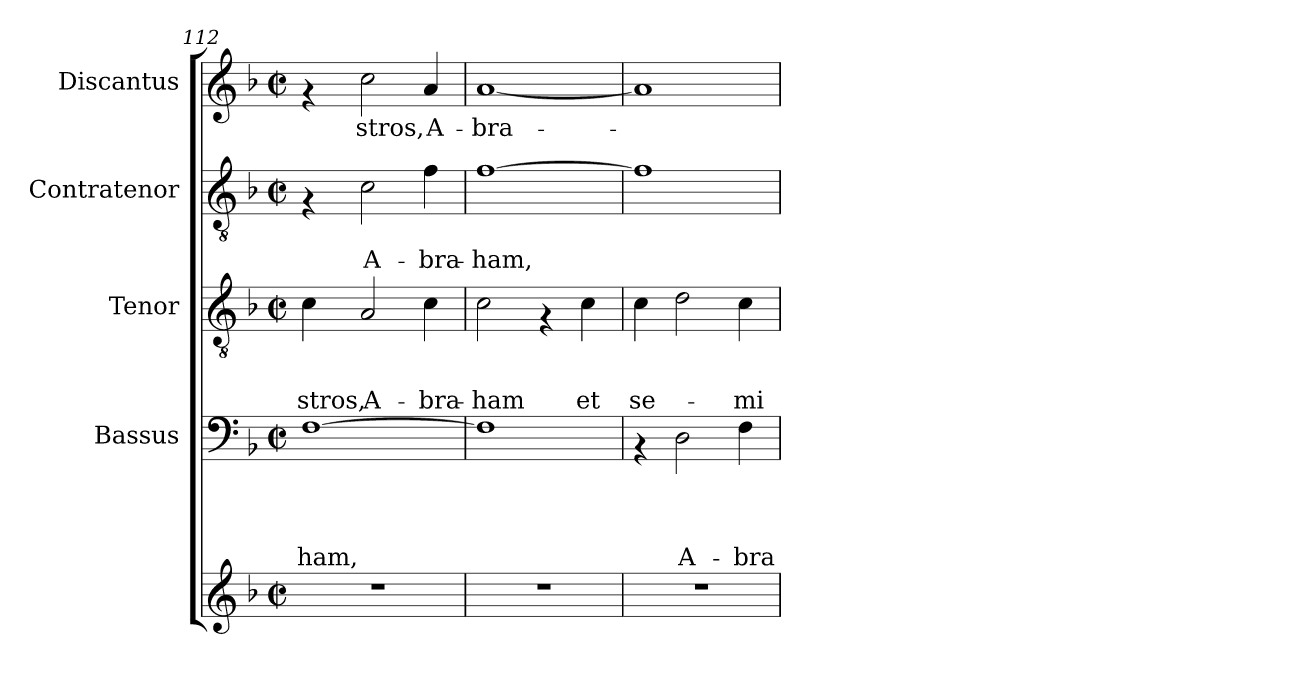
**kern	**kern	**text	**text	**text	**text	**kern	**text	**text	**text	**kern	**text	**text	**kern	**text
*part5	*part4	*part4	*part4	*part4	*part4	*part3	*part3	*part3	*part3	*part2	*part2	*part2	*part1	*part1
*staff5	*staff4	*staff4	*staff4	*staff4	*staff4	*staff3	*staff3	*staff3	*staff3	*staff2	*staff2	*staff2	*staff1	*staff1
*	*I"Bassus	*	*	*	*	*I"Tenor	*	*	*	*I"Contratenor	*	*	*I"Discantus	*
*clefG2	*clefF4	*	*	*	*	*clefGv2	*	*	*	*clefGv2	*	*	*clefG2	*
*k[b-]	*k[b-]	*	*	*	*	*k[b-]	*	*	*	*k[b-]	*	*	*k[b-]	*
*F:	*F:	*	*	*	*	*F:	*	*	*	*F:	*	*	*F:	*
*M2/2	*M2/2	*	*	*	*	*M2/2	*	*	*	*M2/2	*	*	*M2/2	*
*met(c|)	*met(c|)	*	*	*	*	*met(c|)	*	*	*	*met(c|)	*	*	*met(c|)	*
=112	=112	=112	=112	=112	=112	=112	=112	=112	=112	=112	=112	=112	=112	=112
!	!	!	!	!	!LO:LY:b	!	!	!	!LO:LY:b:rj	!	!	!	!	!
1r	[>1F	.	.	.	-ham,	4c\	.	.	-stros,	4rF	.	.	4rf	.
!	!	!	!	!	!	!	!	!	!LO:LY:b:rj	!	!	!LO:LY:b	!	!LO:LY:b
.	.	.	.	.	.	2A/	.	.	A-	2c\	.	A-	2cc\	-stros,
!	!	!	!	!	!	!	!	!	!LO:LY:b:rj	!	!	!LO:LY:b	!	!LO:LY:b
.	.	.	.	.	.	4c\	.	.	-bra-	4f\	.	-bra-	4a/	A-
=113	=113	=113	=113	=113	=113	=113	=113	=113	=113	=113	=113	=113	=113	=113
!	!	!	!	!	!	!	!	!	!LO:LY:b:rj	!	!	!LO:LY:b	!	!LO:LY:b
1r	1F]	.	.	.	.	2c\	.	.	-ham	[<1f	.	-ham,	[<1a	-bra-
.	.	.	.	.	.	4rF	.	.	.	.	.	.	.	.
!	!	!	!	!	!	!	!	!	!LO:LY:b:rj	!	!	!	!	!
.	.	.	.	.	.	4c\	.	.	et	.	.	.	.	.
!!LO:PB:g=z
=114	=114	=114	=114	=114	=114	=114	=114	=114	=114	=114	=114	=114	=114	=114
!	!	!	!	!	!	!	!	!	!LO:LY:b:rj	!	!	!	!	!
1r	4rAA	.	.	.	.	4c\	.	.	se-	1f]	.	.	1a]	.
!	!	!	!	!	!LO:LY:b	!	!	!	!	!	!	!	!	!
.	2D\	.	.	.	A-	2d\	.	.	.	.	.	.	.	.
!	!	!	!	!	!LO:LY:b	!	!	!	!LO:LY:b:rj	!	!	!	!	!
.	4F\	.	.	.	-bra-	4c\	.	.	-mi-	.	.	.	.	.
=	=	=	=	=	=	=	=	=	=	=	=	=	=	=
*-	*-	*-	*-	*-	*-	*-	*-	*-	*-	*-	*-	*-	*-	*-
